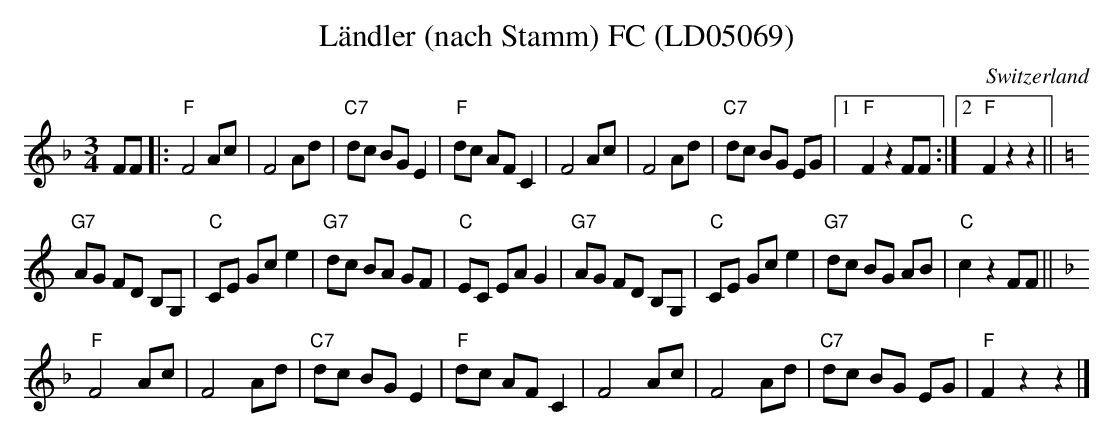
X:1
T:L\"andler (nach Stamm) FC (LD05069)
M:3/4
L:1/8
O:Switzerland
K:F transpose=3 %%MIDI gchordon
FF |: "F"F4Ac | F4Ad | "C7"dc BG E2 | "F"dc AFC2 | F4Ac | F4Ad | "C7"dc BG EG |1 "F"F2z2FF :|2 "F"F2z2z2 || [K:C]
"G7"AG FD B,G, | "C"CE Gce2 | "G7"dc BA GF | "C"EC EAG2 | "G7"AG FD B,G, | "C"CE Gce2 | "G7"dc BG AB | "C"c2z2FF || [K:F]
"F"F4Ac | F4Ad | "C7"dc BGE2 | "F"dc AFC2 | F4Ac | F4Ad | "C7"dc BG EG | "F"F2z2z2 |]
